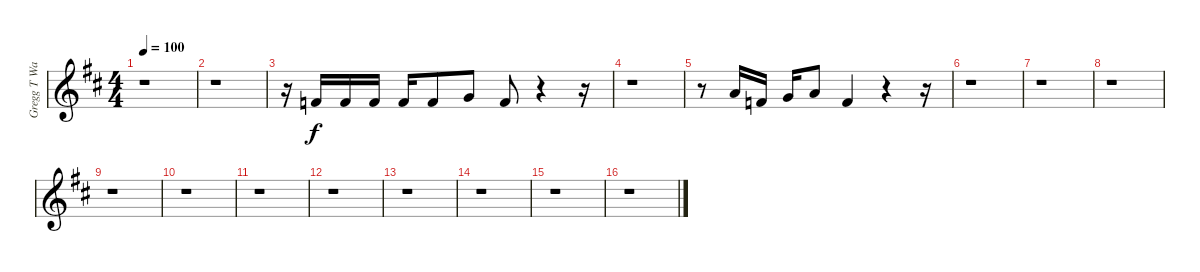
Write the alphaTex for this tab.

\track ("Gregg T Walker Vocals" "Gregg T Wa") {instrument piccolo}
\staff {score}
\tuning (E4 B3 G3 D3 A2 E2) {hide}
\ts (4 4)
\tempo 100
\clef g2
\ks d
r.1{dy f} |
r.1 |
r.16 6.2.16 6.2.16 6.2.16 6.2.16 6.2.8 8.2{be (custom 0 0 10 4 20 4 30 0 60 0)}.8 6.2.8 r.4 r.16 |
r.1 |
r.8 10.2.16 10.3.16 8.2.16 10.2.8 10.3.4 r.4 r.16 |
r.1 |
r.1 |
r.1 |
r.1 |
r.1 |
r.1 |
r.1 |
r.1 |
r.1 |
r.1 |
r.1
